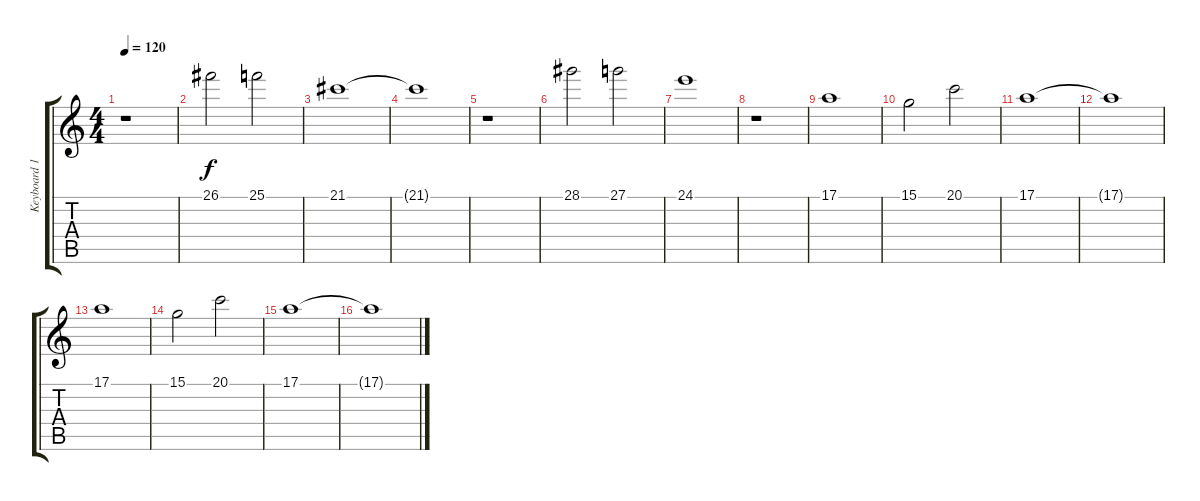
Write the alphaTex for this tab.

\track ("Keyboard 1" "Keyboard 1") {instrument stringensemble1}
\staff {score tabs}
\tuning (E4 B3 G3 D3 A2 E2) {hide}
\ts (4 4)
\tempo 120
\clef g2
\ks c
r.1{dy f} |
26.1.2 25.1.2 |
21.1.1 |
21.1{t}.1 |
r.1 |
28.1.2 27.1.2 |
24.1.1 |
r.1 |
17.1.1 |
15.1.2 20.1.2 |
17.1.1 |
17.1{t}.1 |
17.1.1 |
15.1.2 20.1.2 |
17.1.1 |
17.1{t}.1
